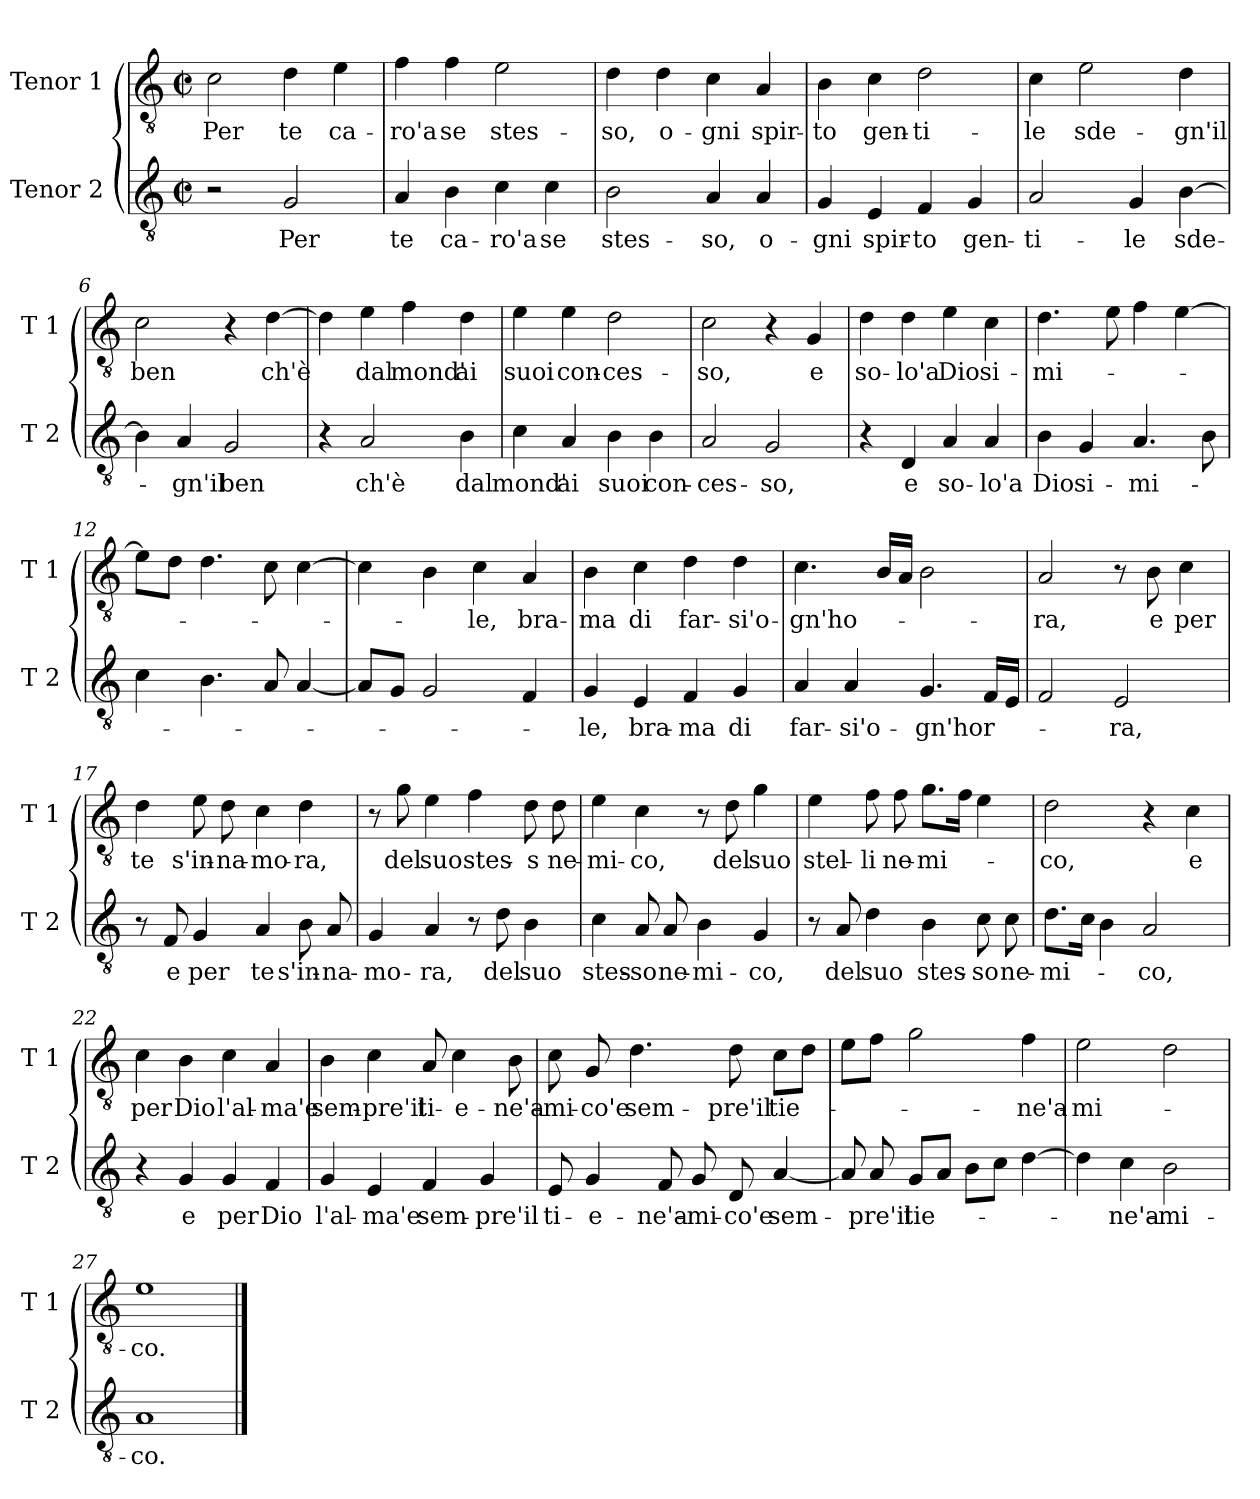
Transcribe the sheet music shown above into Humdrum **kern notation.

**kern	**text	**kern	**text
*part2	*part2	*part1	*part1
*staff2	*staff2	*staff1	*staff1
*I"Tenor 2	*	*I"Tenor 1	*
*I'T 2	*	*I'T 1	*
*clefGv2	*	*clefGv2	*
*k[]	*	*k[]	*
*C:	*	*C:	*
*M2/2	*	*M2/2	*
*met(c|)	*	*met(c|)	*
=1	=1	=1	=1
!	!	!	!LO:LY:b
2r	.	2c\	Per
!	!LO:LY:b	!	!LO:LY:b
2G/	Per	4d\	te
!	!	!	!LO:LY:b
.	.	4e\	ca-
=2	=2	=2	=2
!	!LO:LY:b	!	!LO:LY:b
4A/	te	4f\	-ro'a
!	!LO:LY:b	!	!LO:LY:b
4B\	ca-	4f\	se
!	!LO:LY:b	!	!LO:LY:b
4c\	-ro'a	2e\	stes-
!	!LO:LY:b	!	!
4c\	se	.	.
=3	=3	=3	=3
!	!LO:LY:b	!	!LO:LY:b
2B\	stes-	4d\	-so,
!	!	!	!LO:LY:b
.	.	4d\	o-
!	!LO:LY:b	!	!LO:LY:b
4A/	-so,	4c\	-gni
!	!LO:LY:b	!	!LO:LY:b
4A/	o-	4A/	spir-
=4	=4	=4	=4
!	!LO:LY:b	!	!LO:LY:b
4G/	-gni	4B\	-to
!	!LO:LY:b	!	!LO:LY:b
4E/	spir-	4c\	gen-
!	!LO:LY:b	!	!LO:LY:b
4F/	-to	2d\	-ti-
!	!LO:LY:b	!	!
4G/	gen-	.	.
!!LO:LB:g=z
=5	=5	=5	=5
!	!LO:LY:b	!	!LO:LY:b
2A/	-ti-	4c\	-le
!	!	!	!LO:LY:b
.	.	2e\	sde-
!	!LO:LY:b	!	!
4G/	-le	.	.
!	!LO:LY:b	!	!LO:LY:b
[4B\	sde-	4d\	-gn'il
=6	=6	=6	=6
!	!	!	!LO:LY:b
4B\]	.	2c\	ben
!	!LO:LY:b	!	!
4A/	-gn'il	.	.
!	!LO:LY:b	!	!
2G/	ben	4r	.
!	!	!	!LO:LY:b
.	.	[4d\	ch'è
=7	=7	=7	=7
4r	.	4d\]	.
!	!LO:LY:b	!	!LO:LY:b
2A/	ch'è	4e\	dal
!	!	!	!LO:LY:b
.	.	4f\	mond'
!	!LO:LY:b	!	!LO:LY:b
4B\	dal	4d\	ai
=8	=8	=8	=8
!	!LO:LY:b	!	!LO:LY:b
4c\	mond'	4e\	suoi
!	!LO:LY:b	!	!LO:LY:b
4A/	ai	4e\	con-
!	!LO:LY:b	!	!LO:LY:b
4B\	suoi	2d\	-ces-
!	!LO:LY:b	!	!
4B\	con-	.	.
!!LO:LB:g=z
=9	=9	=9	=9
!	!LO:LY:b	!	!LO:LY:b
2A/	-ces-	2c\	-so,
!	!LO:LY:b	!	!
2G/	-so,	4r	.
!	!	!	!LO:LY:b
.	.	4G/	e
=10	=10	=10	=10
!	!	!	!LO:LY:b
4r	.	4d\	so-
!	!LO:LY:b	!	!LO:LY:b
4D/	e	4d\	-lo'a
!	!LO:LY:b	!	!LO:LY:b
4A/	so-	4e\	Dio
!	!LO:LY:b	!	!LO:LY:b
4A/	-lo'a	4c\	si-
=11	=11	=11	=11
!	!LO:LY:b	!	!LO:LY:b
4B\	Dio	4.d\	-mi-
!	!LO:LY:b	!	!
4G/	si-	.	.
.	.	8e\	.
!	!LO:LY:b	!	!
4.A/	-mi-	4f\	.
.	.	[4e\	.
8B\	.	.	.
=12	=12	=12	=12
4c\	.	8e\L]	.
.	.	8d\J	.
4.B\	.	4.d\	.
8A/	.	8c\	.
[4A/	.	[4c\	.
!!LO:LB:g=z
=13	=13	=13	=13
8A/L]	.	4c\]	.
8G/J	.	.	.
2G/	.	4B\	.
!	!	!	!LO:LY:b
.	.	4c\	-le,
!	!	!	!LO:LY:b
4F/	.	4A/	bra-
=14	=14	=14	=14
!	!LO:LY:b	!	!LO:LY:b
4G/	-le,	4B\	-ma
!	!LO:LY:b	!	!LO:LY:b
4E/	bra-	4c\	di
!	!LO:LY:b	!	!LO:LY:b
4F/	-ma	4d\	far-
!	!LO:LY:b	!	!LO:LY:b
4G/	di	4d\	-si'o-
=15	=15	=15	=15
!	!LO:LY:b	!	!LO:LY:b
4A/	far-	4.c\	-gn'ho-
!	!LO:LY:b	!	!
4A/	-si'o-	.	.
.	.	16B/LL	.
.	.	16A/JJ	.
!	!LO:LY:b	!	!
4.G/	-gn'hor-	2B\	.
16F/LL	.	.	.
16E/JJ	.	.	.
=16	=16	=16	=16
!	!	!	!LO:LY:b
2F/	.	2A/	-ra,
!	!LO:LY:b	!	!
2E/	-ra,	8r	.
!	!	!	!LO:LY:b
.	.	8B\	e
!	!	!	!LO:LY:b
.	.	4c\	per
!!LO:PB:g=z
=17	=17	=17	=17
!	!	!	!LO:LY:b
8r	.	4d\	te
!	!LO:LY:b	!	!
8F/	e	.	.
!	!LO:LY:b	!	!LO:LY:b
4G/	per	8e\	s'in-
!	!	!	!LO:LY:b
.	.	8d\	-na-
!	!LO:LY:b	!	!LO:LY:b
4A/	te	4c\	-mo-
!	!LO:LY:b	!	!LO:LY:b
8B\	s'in-	4d\	-ra,
!	!LO:LY:b	!	!
8A/	-na-	.	.
=18	=18	=18	=18
!	!LO:LY:b	!	!
4G/	-mo-	8r	.
!	!	!	!LO:LY:b
.	.	8g\	del
!	!LO:LY:b	!	!LO:LY:b
4A/	-ra,	4e\	suo
!	!	!	!LO:LY:b
8r	.	4f\	stes-
!	!LO:LY:b	!	!
8d\	del	.	.
!	!LO:LY:b	!	!LO:LY:b
4B\	suo	8d\	-s
!	!	!	!LO:LY:b
.	.	8d\	ne-
=19	=19	=19	=19
!	!LO:LY:b	!	!LO:LY:b
4c\	stes-	4e\	-mi-
!	!LO:LY:b	!	!LO:LY:b
8A/	-so	4c\	-co,
!	!LO:LY:b	!	!
8A/	ne-	.	.
!	!LO:LY:b	!	!
4B\	-mi-	8r	.
!	!	!	!LO:LY:b
.	.	8d\	del
!	!LO:LY:b	!	!LO:LY:b
4G/	-co,	4g\	suo
!!LO:LB:g=z
=20	=20	=20	=20
!	!	!	!LO:LY:b
8r	.	4e\	stel-
!	!LO:LY:b	!	!
8A/	del	.	.
!	!LO:LY:b	!	!LO:LY:b
4d\	suo	8f\	-li
!	!	!	!LO:LY:b
.	.	8f\	ne-
!	!LO:LY:b	!	!LO:LY:b
4B\	stes-	8.g\L	-mi-
.	.	16f\Jk	.
!	!LO:LY:b	!	!
8c\	-so	4e\	.
!	!LO:LY:b	!	!
8c\	ne-	.	.
=21	=21	=21	=21
!	!LO:LY:b	!	!LO:LY:b
8.d\L	-mi-	2d\	-co,
16c\Jk	.	.	.
4B\	.	.	.
!	!LO:LY:b	!	!
2A/	-co,	4r	.
!	!	!	!LO:LY:b
.	.	4c\	e
=22	=22	=22	=22
!	!	!	!LO:LY:b
4r	.	4c\	per
!	!LO:LY:b	!	!LO:LY:b
4G/	e	4B\	Dio
!	!LO:LY:b	!	!LO:LY:b
4G/	per	4c\	l'al-
!	!LO:LY:b	!	!LO:LY:b
4F/	Dio	4A/	-ma'e
=23	=23	=23	=23
!	!LO:LY:b	!	!LO:LY:b
4G/	l'al-	4B\	sem-
!	!LO:LY:b	!	!LO:LY:b
4E/	-ma'e	4c\	-pre'il
!	!LO:LY:b	!	!LO:LY:b
4F/	sem-	8A/	ti-
!	!	!	!LO:LY:b
.	.	4c\	-e-
!	!LO:LY:b	!	!
4G/	-pre'il	.	.
!	!	!	!LO:LY:b
.	.	8B\	-ne'a-
!!LO:LB:g=z
=24	=24	=24	=24
!	!LO:LY:b	!	!LO:LY:b
8E/	ti-	8c\	-mi-
!	!LO:LY:b	!	!LO:LY:b
4G/	-e-	8G/	-co'e
!	!	!	!LO:LY:b
.	.	4.d\	sem-
!	!LO:LY:b	!	!
8F/	-ne'a-	.	.
!	!LO:LY:b	!	!
8G/	-mi-	.	.
!	!LO:LY:b	!	!LO:LY:b
8D/	-co'e	8d\	-pre'il
!	!LO:LY:b	!	!LO:LY:b
[4A/	sem-	8c\L	tie-
.	.	8d\J	.
=25	=25	=25	=25
8A/]	.	8e\L	.
!	!LO:LY:b	!	!
8A/	-pre'il	8f\J	.
!	!LO:LY:b	!	!
8G/L	tie-	2g\	.
8A/J	.	.	.
8B\L	.	.	.
8c\J	.	.	.
!	!	!	!LO:LY:b
[4d\	.	4f\	-ne'a-
=26	=26	=26	=26
!	!	!	!LO:LY:b
4d\]	.	2e\	-mi-
!	!LO:LY:b	!	!
4c\	-ne'a-	.	.
!	!LO:LY:b	!	!
2B\	-mi-	2d\	.
=27	=27	=27	=27
!	!LO:LY:b	!	!LO:LY:b
1A	-co.	1e	-co.
==	==	==	==
*-	*-	*-	*-
